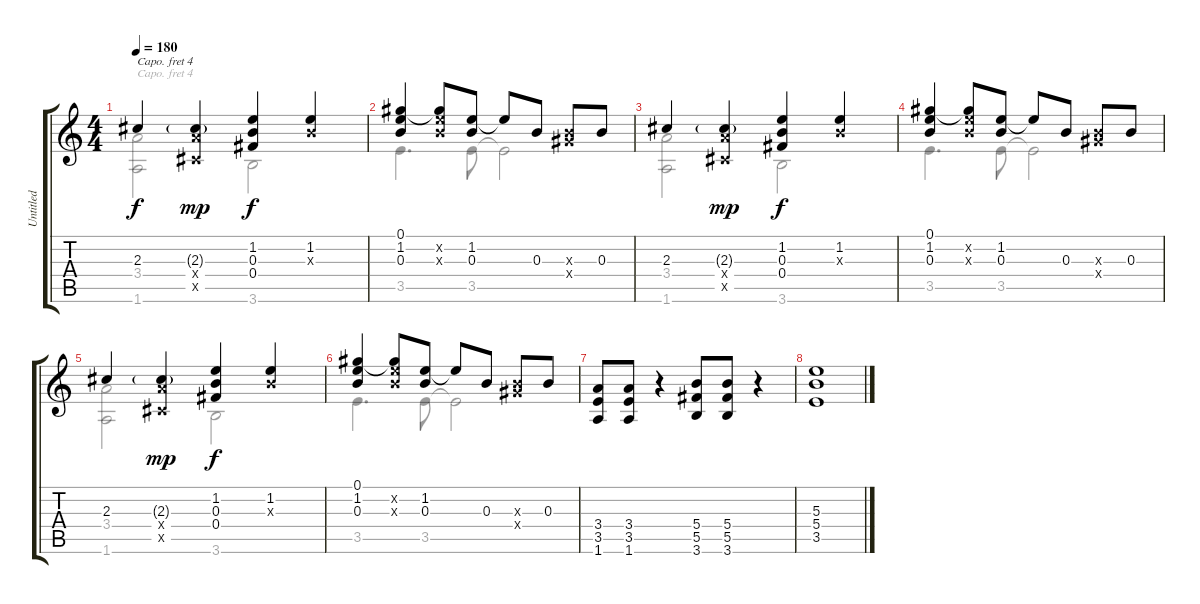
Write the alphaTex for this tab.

\track ("Untitled" "Untitled") {instrument acousticguitarsteel}
\staff {score tabs}
\capo 4
\tuning (E4 B3 G3 D3 A2 E2) {hide}
\voice
\ts (4 4)
\tempo 180
\clef g2
\ks c
2.3.4{dy f} (2.3{g} 3.4{x} 0.5{x}).4{dy mp} (1.2 0.3 0.4).4{dy f} (1.2 0.3{x}).4 |
(0.1 1.2 0.3).4 (0.1{t} 1.2{x} 0.3{x}).8 (1.2 0.3).8 1.2{t}.8 0.3.8 (0.3{x} 2.4{x}).8 0.3.8 |
2.3.4 (2.3{g} 3.4{x} 0.5{x}).4{dy mp} (1.2 0.3 0.4).4{dy f} (1.2 0.3{x}).4 |
(0.1 1.2 0.3).4 (0.1{t} 1.2{x} 0.3{x}).8 (1.2 0.3).8 1.2{t}.8 0.3.8 (0.3{x} 2.4{x}).8 0.3.8 |
2.3.4 (2.3{g} 3.4{x} 0.5{x}).4{dy mp} (1.2 0.3 0.4).4{dy f} (1.2 0.3{x}).4 |
(0.1 1.2 0.3).4 (0.1{t} 1.2{x} 0.3{x}).8 (1.2 0.3).8 1.2{t}.8 0.3.8 (0.3{x} 2.4{x}).8 0.3.8 |
(3.4 3.5 1.6).8 (3.4 3.5 1.6).8 r.4 (5.4 5.5 3.6).8 (5.4 5.5 3.6).8 r.4 |
(5.3 5.4 3.5).1
\voice
\clef g2
\ottava regular
\simile none
\ks c
(3.4 1.6).2{dy f} 3.6.2 |
3.5.4{d} 3.5.8 3.5{t}.2 |
(3.4 1.6).2 3.6.2 |
3.5.4{d} 3.5.8 3.5{t}.2 |
(3.4 1.6).2 3.6.2 |
3.5.4{d} 3.5.8 3.5{t}.2 |
|
